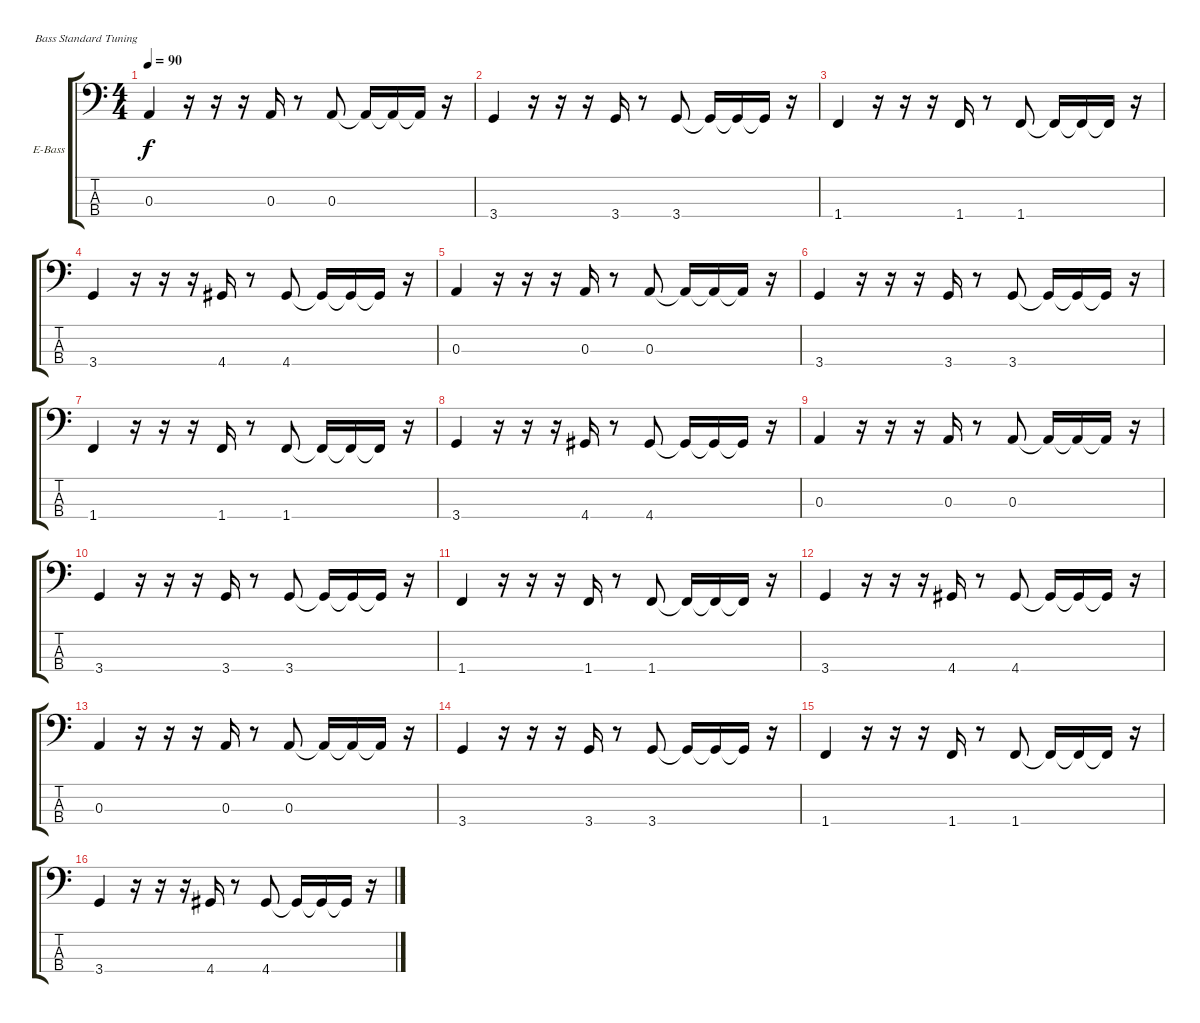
\defaultSystemsLayout 4
\bracketExtendMode groupsimilarinstruments
\firstSystemTrackNameOrientation horizontal
\otherSystemsTrackNameOrientation horizontal
\track ("Александр Кислинский(Кислый)" "E-Bass") {instrument electricbassfinger}
\staff {score tabs}
\tuning (G2 D2 A1 E1)
\ts (4 4)
\tempo 90
\clef f4
\scale
0.485477
\ks c
0.3.4{dy f instrument electricbassfinger} r.16 r.16 r.16 0.3.16 r.8 0.3.8 0.3{t}.16 0.3{t}.16 0.3{t}.16 r.16 |
\scale
0.257261 3.4.4 r.16 r.16 r.16 3.4.16 r.8 3.4.8 3.4{t}.16 3.4{t}.16 3.4{t}.16 r.16 |
\scale
0.257261 1.4.4 r.16 r.16 r.16 1.4.16 r.8 1.4.8 1.4{t}.16 1.4{t}.16 1.4{t}.16 r.16 |
\scale
0.333333 3.4.4 r.16 r.16 r.16 4.4.16 r.8 4.4.8 4.4{t}.16 4.4{t}.16 4.4{t}.16 r.16 |
\scale
0.333333 0.3.4 r.16 r.16 r.16 0.3.16 r.8 0.3.8 0.3{t}.16 0.3{t}.16 0.3{t}.16 r.16 |
\scale
0.333333 3.4.4 r.16 r.16 r.16 3.4.16 r.8 3.4.8 3.4{t}.16 3.4{t}.16 3.4{t}.16 r.16 |
\scale
0.333333 1.4.4 r.16 r.16 r.16 1.4.16 r.8 1.4.8 1.4{t}.16 1.4{t}.16 1.4{t}.16 r.16 |
\scale
0.333333 3.4.4 r.16 r.16 r.16 4.4.16 r.8 4.4.8 4.4{t}.16 4.4{t}.16 4.4{t}.16 r.16 |
\scale
0.333333 0.3.4 r.16 r.16 r.16 0.3.16 r.8 0.3.8 0.3{t}.16 0.3{t}.16 0.3{t}.16 r.16 |
\scale
0.333333 3.4.4 r.16 r.16 r.16 3.4.16 r.8 3.4.8 3.4{t}.16 3.4{t}.16 3.4{t}.16 r.16 |
\scale
0.333333 1.4.4 r.16 r.16 r.16 1.4.16 r.8 1.4.8 1.4{t}.16 1.4{t}.16 1.4{t}.16 r.16 |
\scale
0.333333 3.4.4 r.16 r.16 r.16 4.4.16 r.8 4.4.8 4.4{t}.16 4.4{t}.16 4.4{t}.16 r.16 |
\scale
0.333333 0.3.4 r.16 r.16 r.16 0.3.16 r.8 0.3.8 0.3{t}.16 0.3{t}.16 0.3{t}.16 r.16 |
\scale
0.333333 3.4.4 r.16 r.16 r.16 3.4.16 r.8 3.4.8 3.4{t}.16 3.4{t}.16 3.4{t}.16 r.16 |
\scale
0.333333 1.4.4 r.16 r.16 r.16 1.4.16 r.8 1.4.8 1.4{t}.16 1.4{t}.16 1.4{t}.16 r.16 |
\scale
0.333333 3.4.4 r.16 r.16 r.16 4.4.16 r.8 4.4.8 4.4{t}.16 4.4{t}.16 4.4{t}.16 r.16
